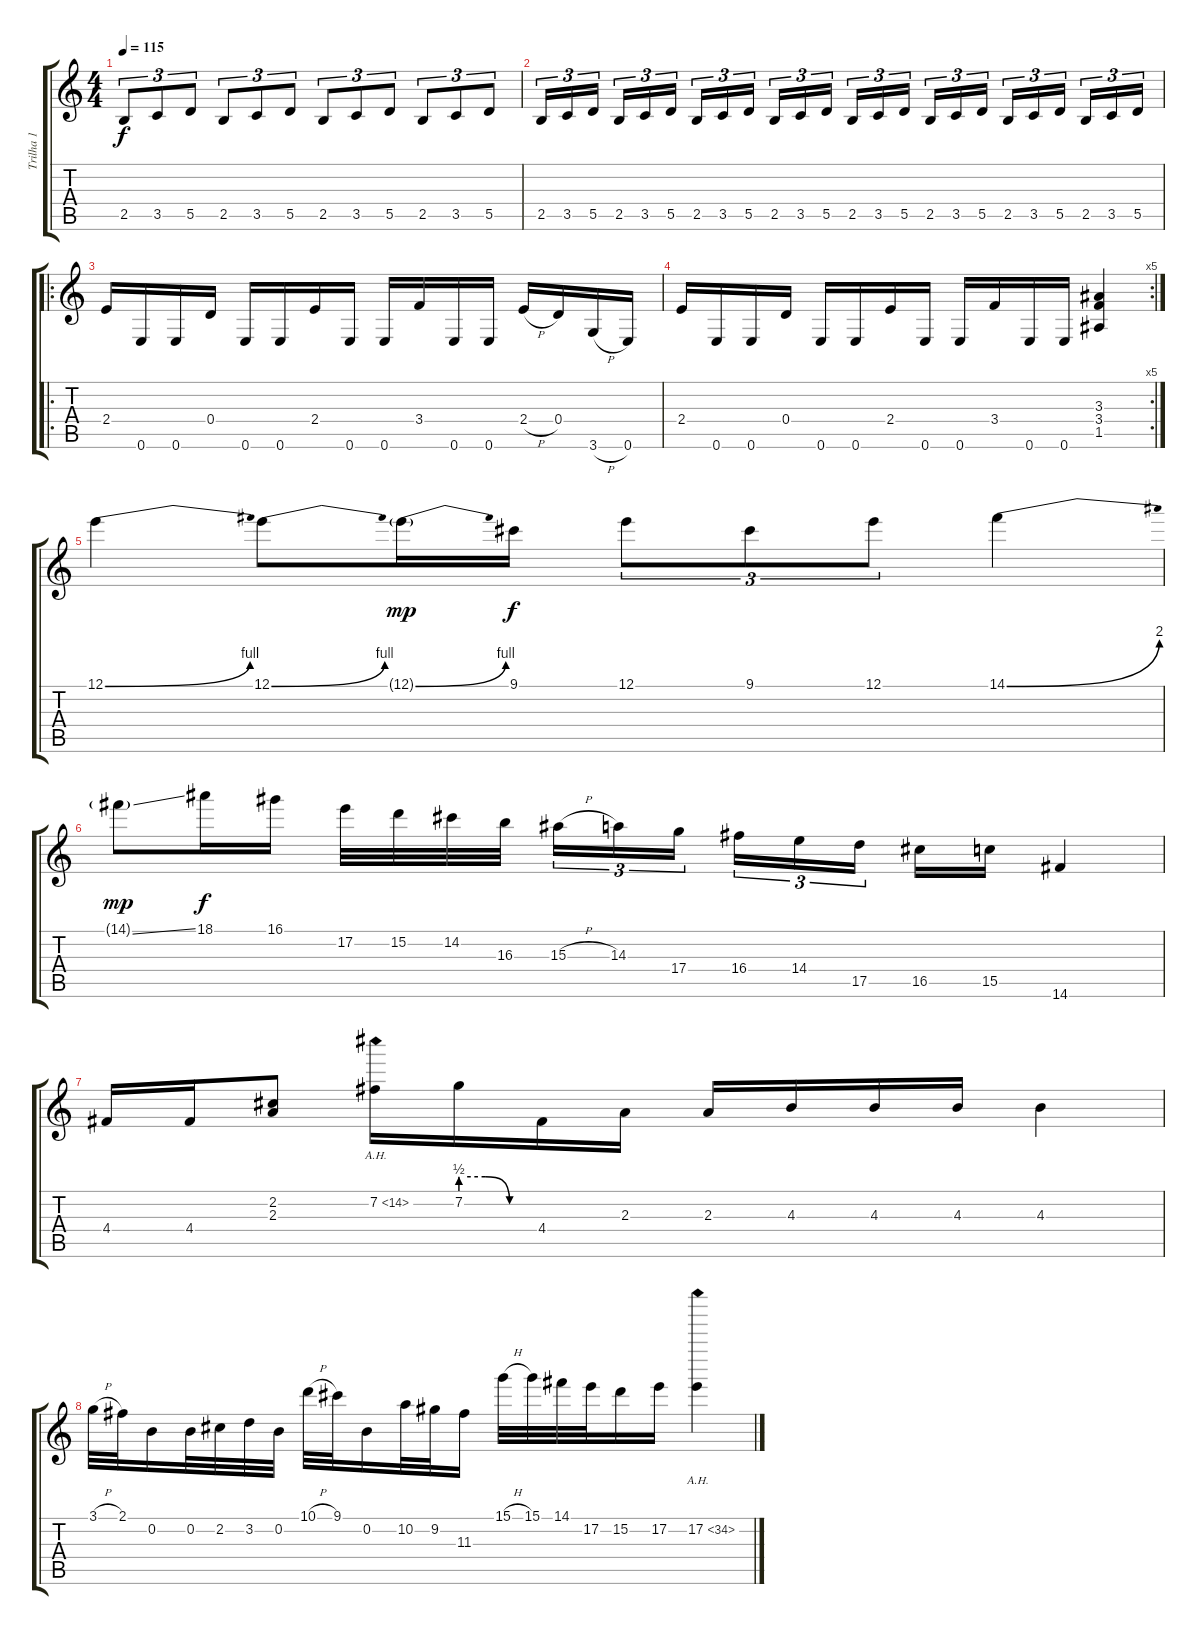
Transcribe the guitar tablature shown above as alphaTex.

\track ("Trilha 1" "Trilha 1") {instrument overdrivenguitar}
\staff {score tabs}
\tuning (E4 B3 G3 D3 A2 E2) {hide}
\ts (4 4)
\tempo 115
\clef g2
\ks c
2.5.8{tu (3 2) dy f} 3.5.8{tu (3 2)} 5.5.8{tu (3 2)} 2.5.8{tu (3 2)} 3.5.8{tu (3 2)} 5.5.8{tu (3 2)} 2.5.8{tu (3 2)} 3.5.8{tu (3 2)} 5.5.8{tu (3 2)} 2.5.8{tu (3 2)} 3.5.8{tu (3 2)} 5.5.8{tu (3 2)} |
2.5.16{tu (3 2)} 3.5.16{tu (3 2)} 5.5.16{tu (3 2)} 2.5.16{tu (3 2)} 3.5.16{tu (3 2)} 5.5.16{tu (3 2)} 2.5.16{tu (3 2)} 3.5.16{tu (3 2)} 5.5.16{tu (3 2)} 2.5.16{tu (3 2)} 3.5.16{tu (3 2)} 5.5.16{tu (3 2)} 2.5.16{tu (3 2)} 3.5.16{tu (3 2)} 5.5.16{tu (3 2)} 2.5.16{tu (3 2)} 3.5.16{tu (3 2)} 5.5.16{tu (3 2)} 2.5.16{tu (3 2)} 3.5.16{tu (3 2)} 5.5.16{tu (3 2)} 2.5.16{tu (3 2)} 3.5.16{tu (3 2)} 5.5.16{tu (3 2)} |
\ro
2.4.16 0.6.16 0.6.16 0.4.16 0.6.16 0.6.16 2.4.16 0.6.16 0.6.16 3.4.16 0.6.16 0.6.16 2.4{h}.16 0.4.16 3.6{h}.16 0.6.16 |
\rc 5
2.4.16 0.6.16 0.6.16 0.4.16 0.6.16 0.6.16 2.4.16 0.6.16 0.6.16 3.4.16 0.6.16 0.6.16 (3.3 3.4 1.5).4 |
12.1{be (bend 0 0 60 4)}.4 12.1{be (bend 0 0 60 4)}.8 12.1{be (bend 0 0 60 4) g}.16{dy mp} 9.1.16{dy f} 12.1.8{tu (3 2)} 9.1.8{tu (3 2)} 12.1.8{tu (3 2)} 14.1{be (bend 0 0 60 8)}.4 |
14.1{ss g}.8{dy mp} 18.1.16{dy f} 16.1.16 17.2.32 15.2.32 14.2.32 16.3.32 15.3{h}.16{tu (3 2)} 14.3.16{tu (3 2)} 17.4.16{tu (3 2)} 16.4.16{tu (3 2)} 14.4.16{tu (3 2)} 17.5.16{tu (3 2)} 16.5.16 15.5.16 14.6.4 |
4.4.16 4.4.16 (2.2 2.3).8 7.2{ah 7}.16 7.2{be (custom 0 2 20 2 40 0 60 0)}.16 4.4.16 2.3.16 2.3.16 4.3.16 4.3.16 4.3.16 4.3.4 |
3.1{h}.32 2.1.32 0.2.16 0.2.32 2.2.32 3.2.32 0.2.32 10.1{h}.32 9.1.32 0.2.16 10.2.32 9.2.32 11.3.16 15.1{h}.32 15.1.32 14.1.32 17.2.32 15.2.16 17.2.16 17.2{ah 17}.4
